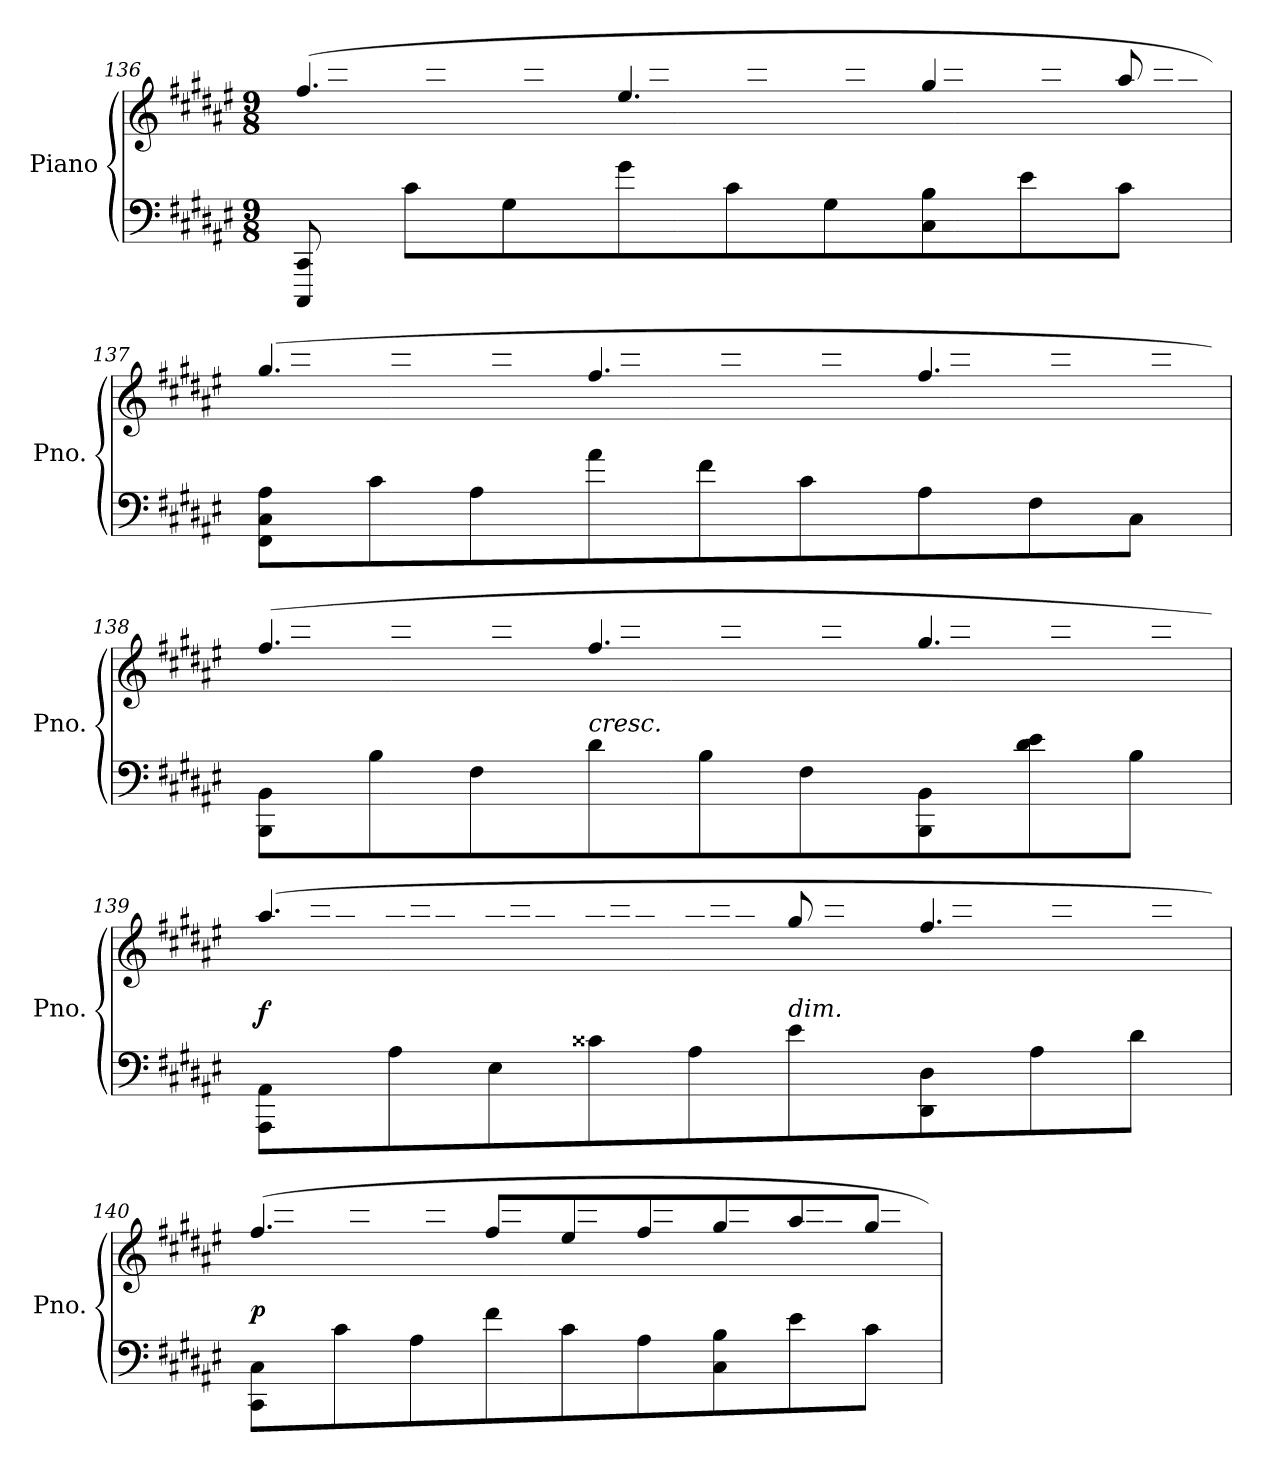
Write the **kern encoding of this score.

**kern	**kern	**dynam
*part1	*part1	*part1
*staff2	*staff1	*staff1/2
*I"Piano	*	*
*I'Pno.	*	*
!!LO:PB:g=z
*clefF4	*clefG2	*
*k[f#c#g#d#a#e#]	*k[f#c#g#d#a#e#]	*
*M9/8	*M9/8	*
=136	=136	=136
*	*^	*
8CCC#/ 8CC#/	(>4.ff#/	32ff#\LLLyy	.
.	.	32ccc#\	.
.	.	32ff#\	.
.	.	32b\	.
8c#\L	.	32ff#\	.
.	.	32ccc#\	.
.	.	32ff#\	.
.	.	32b\	.
8G#\	.	32ff#\	.
.	.	32ccc#\	.
.	.	32ff#\	.
.	.	32b\	.
8g#\	4.ee#/	32ee#\yy	.
.	.	32ccc#\	.
.	.	32ee#\	.
.	.	32b\	.
8c#\	.	32ee#\	.
.	.	32ccc#\	.
.	.	32ee#\	.
.	.	32b\	.
8G#\	.	32ee#\	.
.	.	32ccc#\	.
.	.	32ee#\	.
.	.	32b\	.
8C#\ 8B\	4gg#/	32gg#\	.
.	.	32ccc#\	.
.	.	32gg#\	.
.	.	32b\	.
8e#\	.	32gg#\	.
.	.	32ccc#\	.
.	.	32gg#\	.
.	.	32b\	.
8c#\J	8aa#/	32aa#\	.
.	.	32ccc#\	.
.	.	32aa#\	.
.	.	32b\JJJ)	.
!!LO:LB:g=z	!!
=137	=137	=137	=137
8FF#\ 8C#\ 8A#\L	(>4.gg#/	32gg#\LLLyy	.
.	.	32ccc#\	.
.	.	32gg#\	.
.	.	32a#\	.
8c#\	.	32gg#\	.
.	.	32ccc#\	.
.	.	32gg#\	.
.	.	32a#\	.
8A#\	.	32gg#\	.
.	.	32ccc#\	.
.	.	32gg#\	.
.	.	32a#\	.
8a#\	4.ff#/	32ff#\yy	.
.	.	32ccc#\	.
.	.	32ff#\	.
.	.	32a#\	.
8f#\	.	32ff#\	.
.	.	32ccc#\	.
.	.	32ff#\	.
.	.	32a#\	.
8c#\	.	32ff#\	.
.	.	32ccc#\	.
.	.	32ff#\	.
.	.	32a#\	.
8A#\	4.ff#/	32ff#\yy	.
.	.	32ccc#\	.
.	.	32ff#\	.
.	.	32a#\	.
8F#\	.	32ff#\	.
.	.	32ccc#\	.
.	.	32ff#\	.
.	.	32a#\	.
8C#\J	.	32ff#\	.
.	.	32ccc#\	.
.	.	32ff#\	.
.	.	32a#\JJJ)	.
!!LO:LB:g=z	!!
=138	=138	=138	=138
8BBB\ 8BB\L	(>4.ff#/	32ff#\LLLyy	.
.	.	32ddd#\	.
.	.	32ff#\	.
.	.	32b\	.
8B\	.	32ff#\	.
.	.	32ddd#\	.
.	.	32ff#\	.
.	.	32b\	.
8F#\	.	32ff#\	.
.	.	32ddd#\	.
.	.	32ff#\	.
.	.	32b\	.
!	!LO:TX:b:i:t=cresc.	!	!
8d#\	4.ff#/	32ff#\yy	.
.	.	32ddd#\	.
.	.	32ff#\	.
.	.	32b\	.
8B\	.	32ff#\	.
.	.	32ddd#\	.
.	.	32ff#\	.
.	.	32b\	.
8F#\	.	32ff#\	.
.	.	32ddd#\	.
.	.	32ff#\	.
.	.	32b\	.
8BBB\ 8BB\	4.gg#/	32gg#\yy	.
.	.	32ddd#\	.
.	.	32gg#\	.
.	.	32b\	.
8d#\ 8e#\	.	32gg#\	.
.	.	32ddd#\	.
.	.	32gg#\	.
.	.	32b\	.
8B\J	.	32gg#\	.
.	.	32ddd#\	.
.	.	32gg#\	.
.	.	32b\JJJ)	.
!!LO:LB:g=z	!!
=139	=139	=139	=139
!	!	!	!LO:DY:b
8AAA#\ 8AA#\L	(>4.aa#/	32aa#\LLLyy	f
.	.	32ccc##X\	.
.	.	32aa#\	.
.	.	32a#\	.
8A#\	.	32aa#\	.
.	.	32ccc##\	.
.	.	32aa#\	.
.	.	32a#\	.
8E#\	.	32aa#\	.
.	.	32ccc##\	.
.	.	32aa#\	.
.	.	32a#\	.
8c##X\	8ryy	32aa#\	.
.	.	32ccc##\	.
.	.	32aa#\	.
.	.	32a#\	.
8A#\	8ryy	32aa#\	.
.	.	32ccc##\	.
.	.	32aa#\	.
.	.	32a#\	.
!	!LO:TX:b:i:t=dim.	!	!
8e#\	8gg#/	32gg#\	.
.	.	32ccc##\	.
.	.	32gg#\	.
.	.	32a#\	.
8DD#\ 8D#\	4.ff#/	32ff#\yy	.
.	.	32ddd#\	.
.	.	32ff#\	.
.	.	32a#\	.
8A#\	.	32ff#\	.
.	.	32ddd#\	.
.	.	32ff#\	.
.	.	32a#\	.
8d#\J	.	32ff#\	.
.	.	32ddd#\	.
.	.	32ff#\	.
.	.	32a#\JJJ)	.
!!LO:LB:g=z	!!
=140	=140	=140	=140
!	!	!	!LO:DY:b
8CC#\ 8C#\L	(>4.ff#/	32ff#\LLLyy	p
.	.	32ccc#\	.
.	.	32ff#\	.
.	.	32a#\	.
8c#\	.	32ff#\	.
.	.	32ccc#\	.
.	.	32ff#\	.
.	.	32a#\	.
8A#\	.	32ff#\	.
.	.	32ccc#\	.
.	.	32ff#\	.
.	.	32a#\	.
8f#\	8ff#/L	32ff#\yy	.
.	.	32ccc#\	.
.	.	32ff#\	.
.	.	32a#\	.
8c#\	8ee#/	32ee#\	.
.	.	32ccc#\	.
.	.	32ee#\	.
.	.	32a#\	.
8A#\	8ff#/	32ff#\	.
.	.	32ccc#\	.
.	.	32ff#\	.
.	.	32a#\	.
8C#\ 8B\	8gg#/	32gg#\yy	.
.	.	32ccc#\	.
.	.	32gg#\	.
.	.	32a#\	.
8e#\	8aa#/	32aa#\yy	.
.	.	32ccc#\	.
.	.	32aa#\	.
.	.	32a#\	.
8c#\J	8gg#/J	32gg#\	.
.	.	32ccc#\	.
.	.	32gg#\	.
.	.	32b\JJJ)	.
*	*v	*v	*
=	=	=
*-	*-	*-
